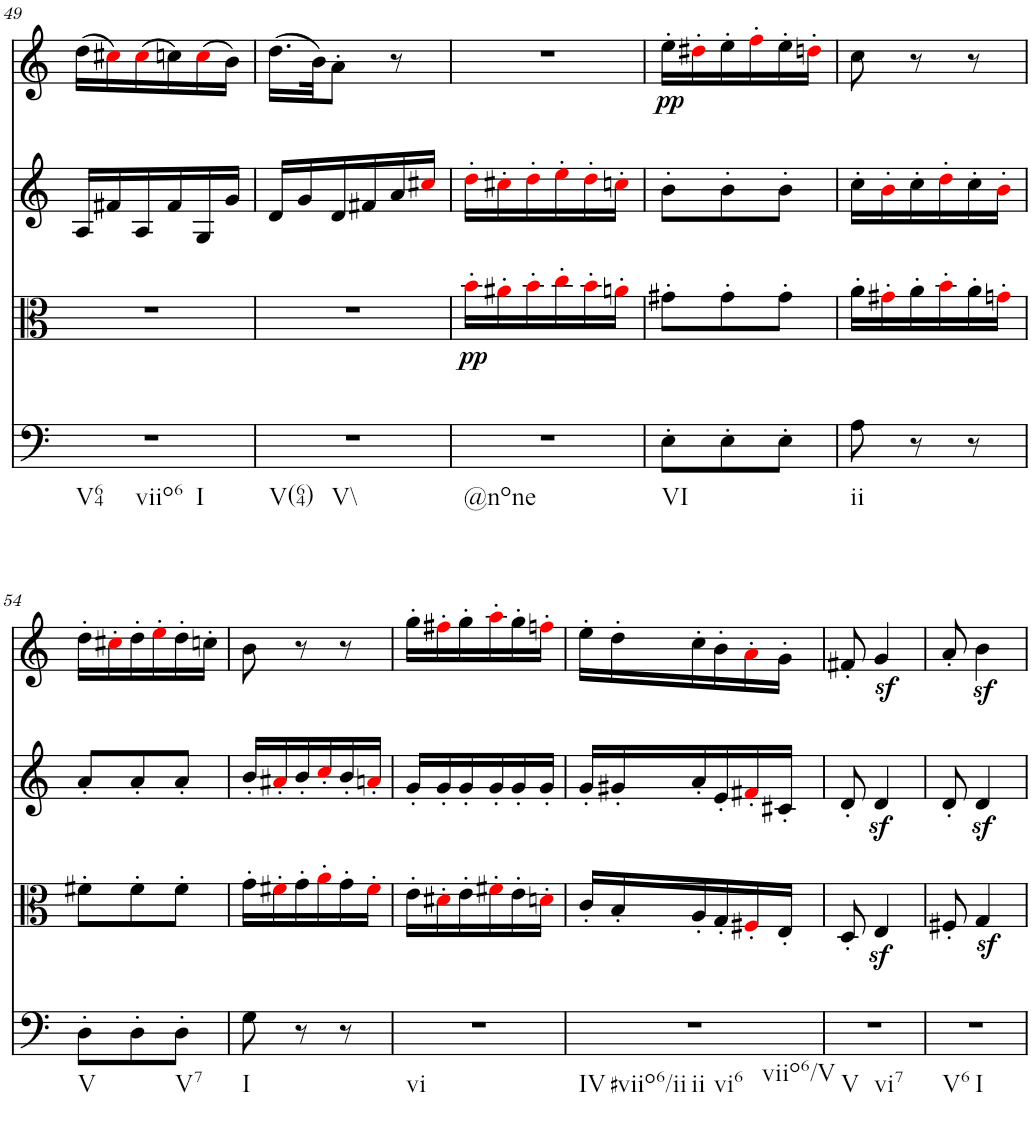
**kern	**kern	**dynam	**kern	**kern	**dynam
*part4	*part3	*part3	*part2	*part1	*part1
*staff4	*staff3	*staff3	*staff2	*staff1	*staff1
*I"Violoncello	*I"Viola	*	*I"Violin II	*I"Violin I	*
!!LO:PB:g=z
*clefF4	*clefC3	*	*clefG2	*clefG2	*
*k[]	*k[]	*	*k[]	*k[]	*
*M3/8	*M3/8	*	*M3/8	*M3/8	*
=49	=49	=49	=49	=49	=49
!LO:TX:b:t=V64	!	!	!	!	!
!LO:TX:b:t=viio6	!	!	!	!	!
!LO:TX:b:t=I	!	!	!	!	!
4.r	4.r	.	16A/LL	(16dd\LL	.
.	.	.	16f#X/	16cc#Xi\)	.
.	.	.	16A/	(16cc#i\	.
.	.	.	16f#/	16ccn\)	.
.	.	.	16G/	(16cci\	.
.	.	.	16g/JJ	16b\JJ)	.
=50	=50	=50	=50	=50	=50
!LO:TX:b:t=V(64)	!	!	!	!	!
!LO:TX:b:t=V\\	!	!	!	!	!
4.r	4.r	.	16d/LL	(16.dd\LL	.
.	.	.	16g/	.	.
.	.	.	.	32b\JK)	.
.	.	.	16d/	8a'\J	.
.	.	.	16f#X/	.	.
.	.	.	16a/	8r	.
.	.	.	16cc#Xi/JJ	.	.
=51	=51	=51	=51	=51	=51
!LO:TX:b:t=@none	!	!	!	!	!
!	!	!LO:DY:b	!	!	!
4.r	16b'i\LL	pp	16dd'i\LL	4.r	.
.	16a#X'i\	.	16cc#X'i\	.	.
.	16b'i\	.	16dd'i\	.	.
.	16cc'i\	.	16ee'i\	.	.
.	16b'i\	.	16dd'i\	.	.
.	16an'i\JJ	.	16ccn'i\JJ	.	.
=52	=52	=52	=52	=52	=52
!LO:TX:b:t=VI	!	!	!	!	!
!	!	!	!	!	!LO:DY:b
8E'\L	8g#X'\L	.	8b'\L	16ee'\LL	pp
.	.	.	.	16dd#X'i\	.
8E'\	8g#'\	.	8b'\	16ee'\	.
.	.	.	.	16ff'i\	.
8E'\J	8g#'\J	.	8b'\J	16ee'\	.
.	.	.	.	16ddn'i\JJ	.
=53	=53	=53	=53	=53	=53
!LO:TX:b:t=ii	!	!	!	!	!
8A\	16a'\LL	.	16cc'\LL	8cc\	.
.	16g#X'i\	.	16b'i\	.	.
8r	16a'\	.	16cc'\	8r	.
.	16b'i\	.	16dd'i\	.	.
8r	16a'\	.	16cc'\	8r	.
.	16gn'i\JJ	.	16b'i\JJ	.	.
!!LO:LB:g=z
=54	=54	=54	=54	=54	=54
!LO:TX:b:t=V	!	!	!	!	!
8D'\L	8f#X'\L	.	8a'/L	16dd'\LL	.
.	.	.	.	16cc#X'i\	.
8D'\	8f#'\	.	8a'/	16dd'\	.
.	.	.	.	16ee'i\	.
!LO:TX:b:t=V7	!	!	!	!	!
8D'\J	8f#'\J	.	8a'/J	16dd'\	.
.	.	.	.	16ccn'\JJ	.
=55	=55	=55	=55	=55	=55
!LO:TX:b:t=I	!	!	!	!	!
8G\	16g'\LL	.	16b'/LL	8b\	.
.	16f#X'i\	.	16a#X'i/	.	.
8r	16g'\	.	16b'/	8r	.
.	16a'i\	.	16cc'i/	.	.
8r	16g'\	.	16b'/	8r	.
.	16f#'i\JJ	.	16an'i/JJ	.	.
=56	=56	=56	=56	=56	=56
!LO:TX:b:t=vi	!	!	!	!	!
4.r	16e'\LL	.	16g'/LL	16gg'\LL	.
.	16d#X'i\	.	16g'/	16ff#X'i\	.
.	16e'\	.	16g'/	16gg'\	.
.	16f#X'i\	.	16g'/	16aa'i\	.
.	16e'\	.	16g'/	16gg'\	.
.	16dn'i\JJ	.	16g'/JJ	16ffn'i\JJ	.
=57	=57	=57	=57	=57	=57
!LO:TX:b:t=IV	!	!	!	!	!
!LO:TX:b:t=#viio6/ii	!	!	!	!	!
!LO:TX:b:t=ii	!	!	!	!	!
!LO:TX:b:t=vi6	!	!	!	!	!
!LO:TX:b:t=viio6/V	!	!	!	!	!
4.r	16c'/LL	.	16g'/LL	16ee'\LL	.
.	16B'/	.	16g#X'/	16dd'\	.
.	16A'/	.	16a'/	16cc'\	.
.	16G'/	.	16e'/	16b'\	.
.	16F#X'i/	.	16f#X'i/	16a'i\	.
.	16E'/JJ	.	16c#X'/JJ	16g'\JJ	.
=58	=58	=58	=58	=58	=58
!LO:TX:b:t=V	!	!	!	!	!
!LO:TX:b:t=vi7	!	!	!	!	!
4.r	8D'/	.	8d'/	8f#X'/	.
.	4Ez</	.	4dz</	4gz</	.
=59	=59	=59	=59	=59	=59
!LO:TX:b:t=V6	!	!	!	!	!
!LO:TX:b:t=I	!	!	!	!	!
4.r	8F#X'/	.	8d'/	8a'/	.
.	4Gz</	.	4dz</	4bz<\	.
=	=	=	=	=	=
*-	*-	*-	*-	*-	*-
